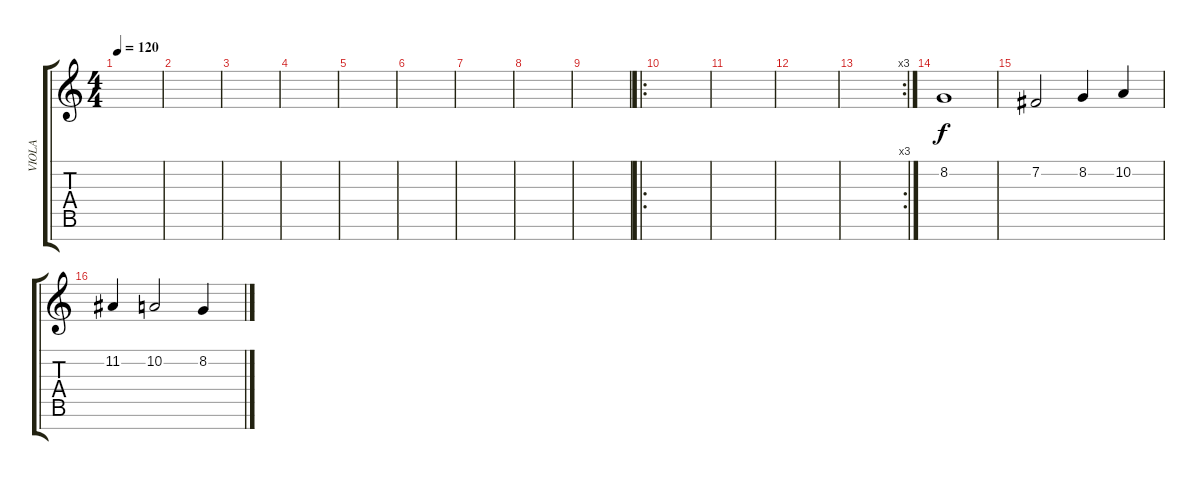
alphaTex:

\track ("VIOLA" "VIOLA") {instrument viola}
\staff {score tabs}
\tuning (E4 B3 G3 D3 A2 E2 B1) {hide}
\ts (4 4)
\tempo 120
\clef g2
\ks c
|
|
|
|
|
|
|
|
|
\ro
|
|
|
\rc 3
|
8.2.1 |
7.2.2 8.2.4 10.2.4 |
11.2.4 10.2.2 8.2.4
